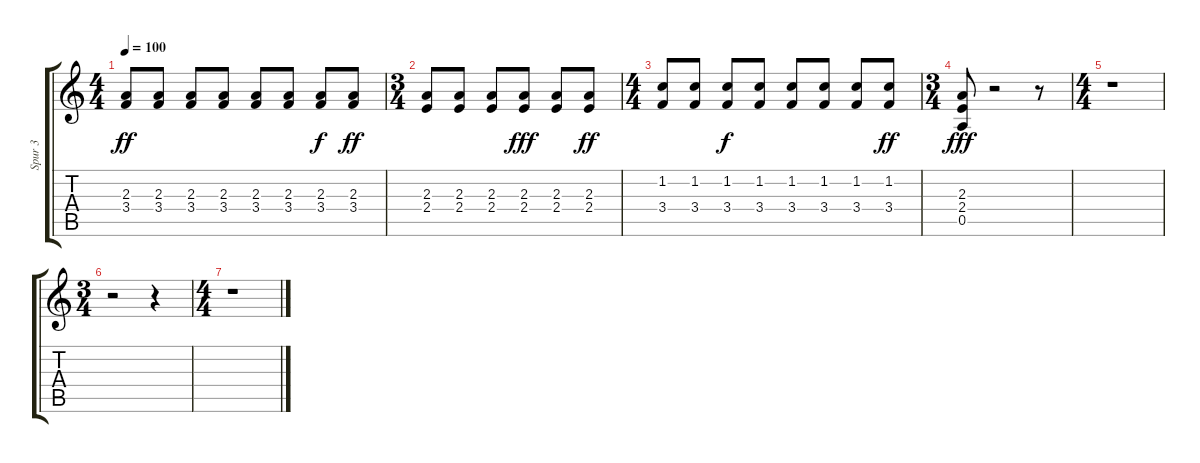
\track ("Spur 3" "Spur 3") {instrument electricguitarmuted}
\staff {score tabs}
\tuning (E4 B3 G3 D3 A2 E2) {hide}
\ts (4 4)
\tempo 100
\clef g2
\ks c
(2.3 3.4).8{dy ff} (2.3 3.4).8 (2.3 3.4).8 (2.3 3.4).8 (2.3 3.4).8 (2.3 3.4).8 (2.3 3.4).8{dy f} (2.3 3.4).8{dy ff} |
\ts (3 4)
(2.3 2.4).8 (2.3 2.4).8 (2.3 2.4).8 (2.3 2.4).8{dy fff} (2.3 2.4).8 (2.3 2.4).8{dy ff} |
\ts (4 4)
(1.2 3.4).8 (1.2 3.4).8 (1.2 3.4).8{dy f} (1.2 3.4).8 (1.2 3.4).8 (1.2 3.4).8 (1.2 3.4).8 (1.2 3.4).8{dy ff} |
\ts (3 4)
(2.3 2.4 0.5).8{dy fff} r.2 r.8 |
\ts (4 4)
r.1 |
\ts (3 4)
r.2 r.4 |
\ts (4 4)
r.1
